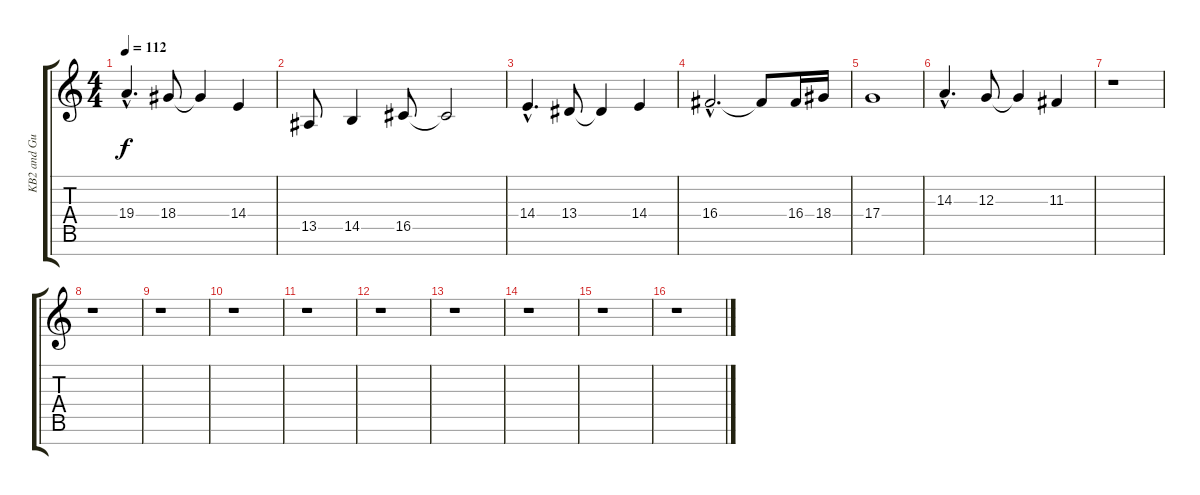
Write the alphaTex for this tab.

\track ("KB2 and Guitar3" "KB2 and Gu") {instrument stringensemble1}
\staff {score tabs}
\tuning (E4 B3 G3 D3 A2 E2 B1) {hide}
\ts (4 4)
\tempo 112
\clef g2
\ks c
19.4{hac}.4{d dy f} 18.4.8 18.4{t}.4 14.4.4 |
13.5.8 14.5.4 16.5.8 16.5{t}.2 |
14.4{hac}.4{d} 13.4.8 13.4{t}.4 14.4.4 |
16.4{hac}.2{d} 16.4{t}.8 16.4.16 18.4.16 |
17.4.1 |
14.3{hac}.4{d} 12.3.8 12.3{t}.4 11.3.4 |
r.1 |
r.1 |
r.1 |
r.1 |
r.1 |
r.1 |
r.1 |
r.1 |
r.1 |
r.1
